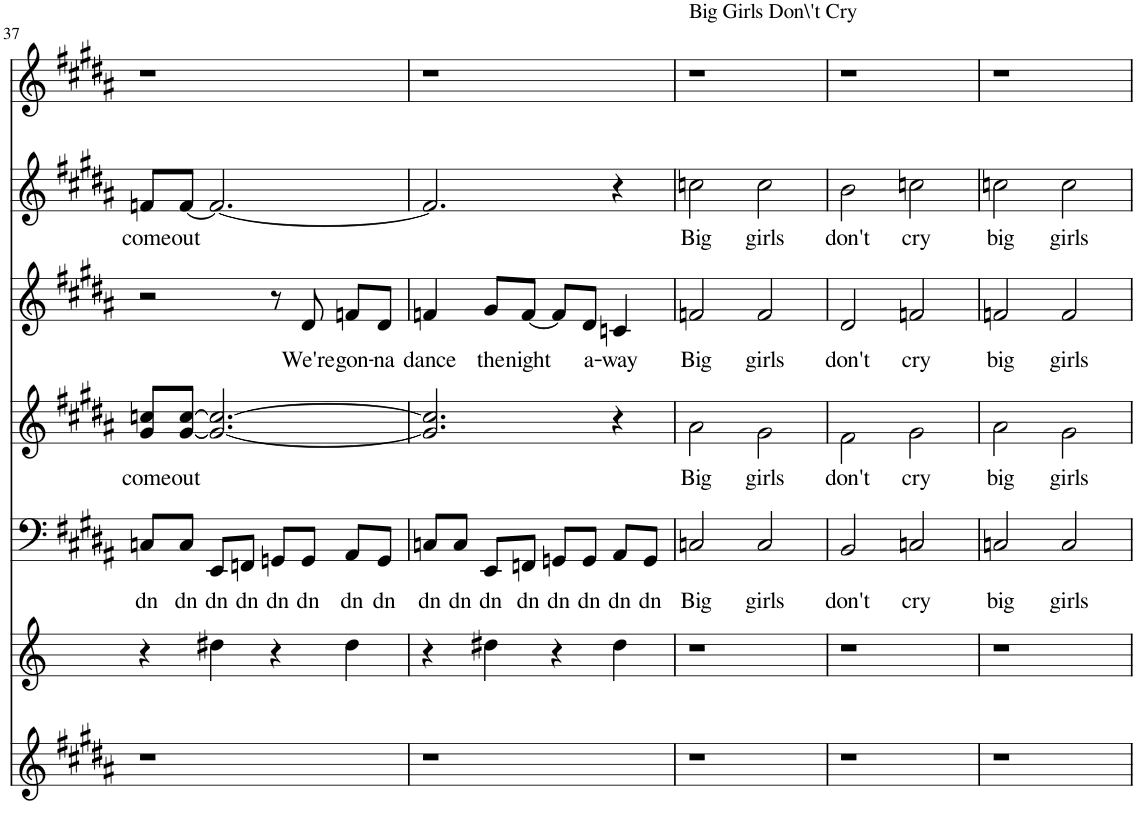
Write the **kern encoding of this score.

**kern	**kern	**kern	**text	**kern	**text	**kern	**text	**kern	**text	**kern
*part7	*part6	*part5	*part5	*part4	*part4	*part3	*part3	*part2	*part2	*part1
*staff7	*staff6	*staff5	*staff5	*staff4	*staff4	*staff3	*staff3	*staff2	*staff2	*staff1
*I"Piano	*I"Piano	*I"Bass	*	*I"Tenor	*	*I"Alto	*	*I"Soprano	*	*I"Piano
*I'Pno	*I'Pno	*	*	*	*	*	*	*	*	*I'Pno
!!LO:PB:g=z
*clefG2	*clefG2	*clefF4	*	*clefG2	*	*clefG2	*	*clefG2	*	*clefG2
*k[f#c#g#d#a#]	*k[]	*k[f#c#g#d#a#]	*	*k[f#c#g#d#a#]	*	*k[f#c#g#d#a#]	*	*k[f#c#g#d#a#]	*	*k[f#c#g#d#a#]
*B:	*	*B:	*	*B:	*	*B:	*	*B:	*	*B:
*M4/4	*M4/4	*M4/4	*	*M4/4	*	*M4/4	*	*M4/4	*	*M4/4
=37	=37	=37	=37	=37	=37	=37	=37	=37	=37	=37
!	!	!	!LO:LY:b	!	!LO:LY:b	!	!	!	!LO:LY:b	!
1r	4r	8Cn/L	dn	8g#/ 8ccn/L	come	2r	.	8fn/L	come	1r
!	!	!	!LO:LY:b	!	!LO:LY:b	!	!	!	!LO:LY:b	!
.	.	8C/J	dn	[8g#/ [8cc/J	out	.	.	[8f/J	out	.
!	!	!	!LO:LY:b	!	!	!	!	!	!	!
.	4dd#X\	8EE/L	dn	2.g#/_ 2.cc/_	.	.	.	2.f/_	.	.
!	!	!	!LO:LY:b	!	!	!	!	!	!	!
.	.	8FFn/J	dn	.	.	.	.	.	.	.
!	!	!	!LO:LY:b	!	!	!	!	!	!	!
.	4r	8GGn/L	dn	.	.	8r	.	.	.	.
!	!	!	!LO:LY:b	!	!	!	!LO:LY:b	!	!	!
.	.	8GG/J	dn	.	.	8d#/	We're	.	.	.
!	!	!	!LO:LY:b	!	!	!	!LO:LY:b	!	!	!
.	4dd#\	8AA#/L	dn	.	.	8fn/L	gon-	.	.	.
!	!	!	!LO:LY:b	!	!	!	!LO:LY:b	!	!	!
.	.	8GG/J	dn	.	.	8d#/J	-na	.	.	.
=38	=38	=38	=38	=38	=38	=38	=38	=38	=38	=38
!	!	!	!LO:LY:b	!	!	!	!LO:LY:b	!	!	!
1r	4r	8Cn/L	dn	2.g#/] 2.cc/]	.	4fn/	dance	2.f/]	.	1r
!	!	!	!LO:LY:b	!	!	!	!	!	!	!
.	.	8C/J	dn	.	.	.	.	.	.	.
!	!	!	!LO:LY:b	!	!	!	!LO:LY:b	!	!	!
.	4dd#X\	8EE/L	dn	.	.	8g#/L	the	.	.	.
!	!	!	!LO:LY:b	!	!	!	!LO:LY:b	!	!	!
.	.	8FFn/J	dn	.	.	[8f/J	night	.	.	.
!	!	!	!LO:LY:b	!	!	!	!	!	!	!
.	4r	8GGn/L	dn	.	.	8f/L]	.	.	.	.
!	!	!	!LO:LY:b	!	!	!	!LO:LY:b	!	!	!
.	.	8GG/J	dn	.	.	8d#/J	a-	.	.	.
!	!	!	!LO:LY:b	!	!	!	!LO:LY:b	!	!	!
.	4dd#\	8AA#/L	dn	4r	.	4cn/	-way	4r	.	.
!	!	!	!LO:LY:b	!	!	!	!	!	!	!
.	.	8GG/J	dn	.	.	.	.	.	.	.
=39	=39	=39	=39	=39	=39	=39	=39	=39	=39	=39
!	!	!	!	!	!	!	!	!	!	!LO:TX:a:t=Big Girls Don\'t Cry
!	!	!	!LO:LY:b	!	!LO:LY:b	!	!LO:LY:b	!	!LO:LY:b	!
1r	1r	2Cn/	Big	2a#\	Big	2fn/	Big	2ccn\	Big	1r
!	!	!	!LO:LY:b	!	!LO:LY:b	!	!LO:LY:b	!	!LO:LY:b	!
.	.	2C/	girls	2g#\	girls	2f/	girls	2cc\	girls	.
=40	=40	=40	=40	=40	=40	=40	=40	=40	=40	=40
!	!	!	!LO:LY:b	!	!LO:LY:b	!	!LO:LY:b	!	!LO:LY:b	!
1r	1r	2BB/	don't	2f#\	don't	2d#/	don't	2b\	don't	1r
!	!	!	!LO:LY:b	!	!LO:LY:b	!	!LO:LY:b	!	!LO:LY:b	!
.	.	2Cn/	cry	2g#\	cry	2fn/	cry	2ccn\	cry	.
=41	=41	=41	=41	=41	=41	=41	=41	=41	=41	=41
!	!	!	!LO:LY:b	!	!LO:LY:b	!	!LO:LY:b	!	!LO:LY:b	!
1r	1r	2Cn/	big	2a#\	big	2fn/	big	2ccn\	big	1r
!	!	!	!LO:LY:b	!	!LO:LY:b	!	!LO:LY:b	!	!LO:LY:b	!
.	.	2C/	girls	2g#\	girls	2f/	girls	2cc\	girls	.
=	=	=	=	=	=	=	=	=	=	=
*-	*-	*-	*-	*-	*-	*-	*-	*-	*-	*-
